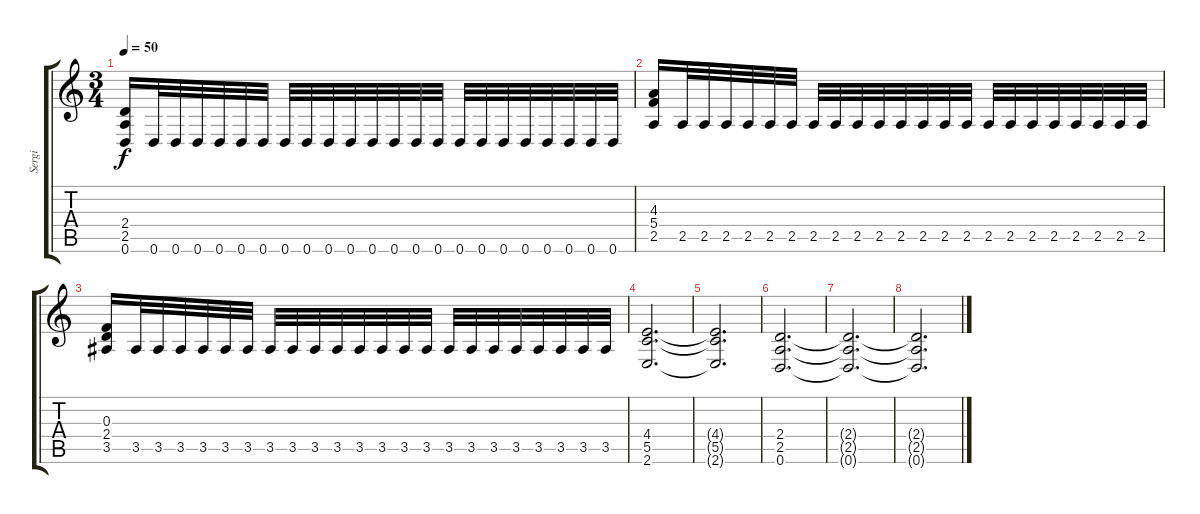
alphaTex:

\track ("Sergi" "Sergi") {instrument distortionguitar}
\staff {score tabs}
\tuning (D4 A3 F3 C3 G2 D2) {hide}
\ts (3 4)
\tempo 50
\clef g2
\ks c
(2.4 2.5 0.6).16{dy f} 0.6.32 0.6.32 0.6.32 0.6.32 0.6.32 0.6.32 0.6.32 0.6.32 0.6.32 0.6.32 0.6.32 0.6.32 0.6.32 0.6.32 0.6.32 0.6.32 0.6.32 0.6.32 0.6.32 0.6.32 0.6.32 0.6.32 |
(4.3 5.4 2.5).16 2.5.32 2.5.32 2.5.32 2.5.32 2.5.32 2.5.32 2.5.32 2.5.32 2.5.32 2.5.32 2.5.32 2.5.32 2.5.32 2.5.32 2.5.32 2.5.32 2.5.32 2.5.32 2.5.32 2.5.32 2.5.32 2.5.32 |
(0.3 2.4 3.5).16 3.5.32 3.5.32 3.5.32 3.5.32 3.5.32 3.5.32 3.5.32 3.5.32 3.5.32 3.5.32 3.5.32 3.5.32 3.5.32 3.5.32 3.5.32 3.5.32 3.5.32 3.5.32 3.5.32 3.5.32 3.5.32 3.5.32 |
(4.4 5.5 2.6).2{d} |
(4.4{t} 5.5{t} 2.6{t}).2{d} |
(2.4 2.5 0.6).2{d volume 3} |
(2.4{t} 2.5{t} 0.6{t}).2{d} |
(2.4{t} 2.5{t} 0.6{t}).2{d}
